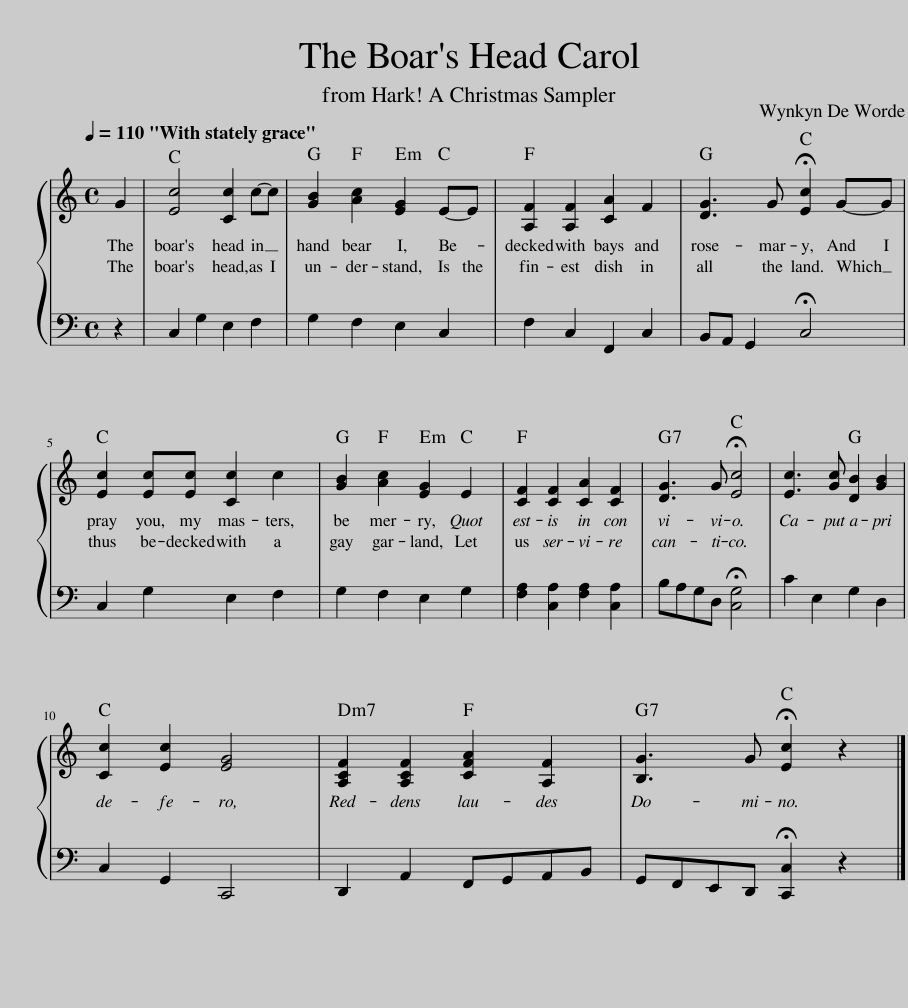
X:1
%%score { 1 | 2 }
L:1/8
Q:1/4=110
M:4/4
I:linebreak $
K:C
V:1 treble
V:2 bass
V:1
 G2 | [Ec]4 [Cc]2 c-c | [GB]2 [Ac]2 [EG]2 E-E | [A,F]2 [A,F]2 [CA]2 F2 | [DG]3 G !fermata![Ec]2 G-G |$ %5
 [Ec]2 [Ec][Ec] [Cc]2 c2 | [GB]2 [Ac]2 [EG]2 E2 | [CF]2 [CF]2 [CA]2 [CF]2 | [DG]3 G !fermata![Ec]4 | [Ec]3 [Gc] [DB]2 [GB]2 |$ %10
 [Cc]2 [Ec]2 [EG]4 | [A,CF]2 [A,CF]2 [CFA]2 [A,F]2 | [B,G]3 G !fermata![Ec]2 z2 |] %13
V:2
 z2 | C,2 G,2 E,2 F,2 | G,2 F,2 E,2 C,2 | F,2 C,2 F,,2 C,2 | B,,A,, G,,2 !fermata!C,4 |$ %5
 C,2 G,2 E,2 F,2 | G,2 F,2 E,2 G,2 | [F,A,]2 [C,A,]2 [F,A,]2 [C,A,]2 | B,A,G,D, !fermata![C,G,]4 | C2 E,2 G,2 D,2 |$ %10
 C,2 G,,2 C,,4 | D,,2 A,,2 F,,G,,A,,B,, | G,,F,,E,,D,, !fermata![C,,C,]2 z2 |] %13
